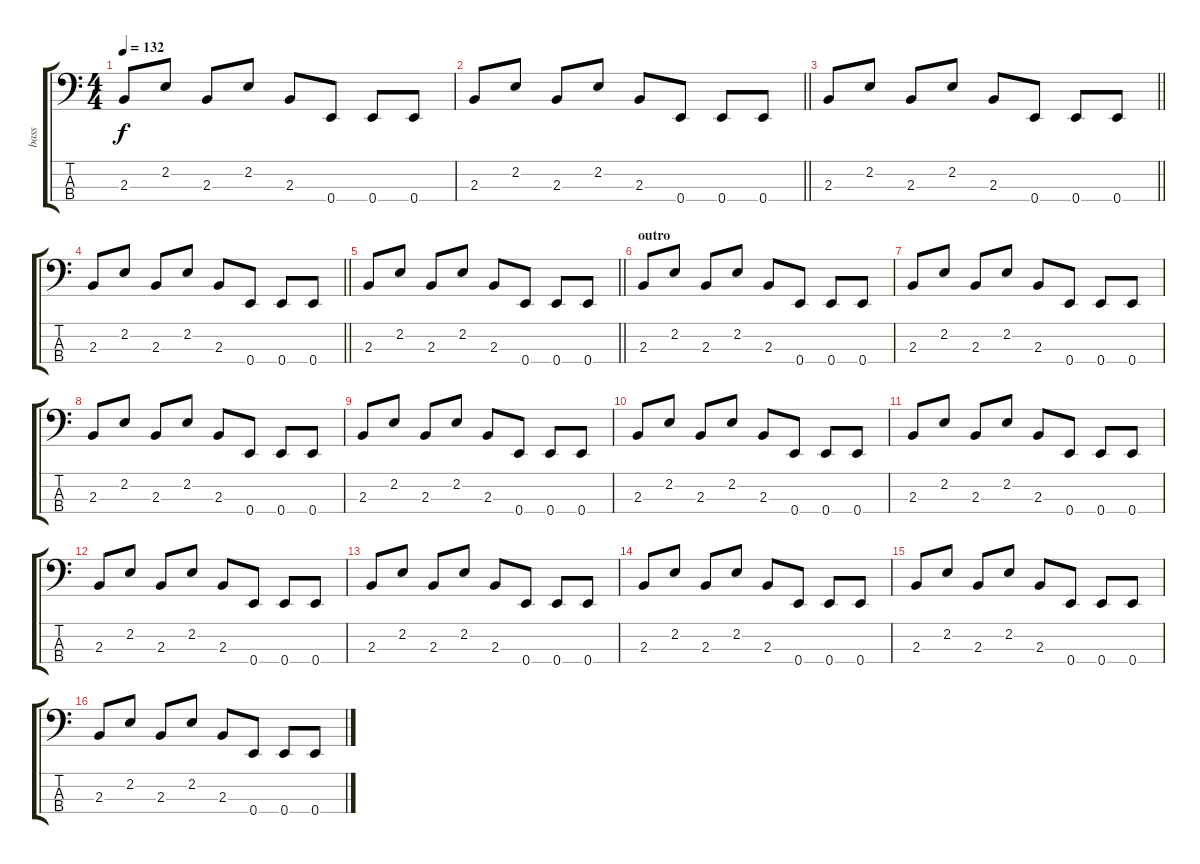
\track ("bass" "bass") {instrument electricbassfinger}
\staff {score tabs}
\tuning (G2 D2 A1 E1) {hide}
\ts (4 4)
\tempo 132
\clef f4
\ks c
2.3.8{dy f} 2.2.8 2.3.8 2.2.8 2.3.8 0.4.8 0.4.8 0.4.8 |
\barLineRight lightlight
2.3.8 2.2.8 2.3.8 2.2.8 2.3.8 0.4.8 0.4.8 0.4.8 |
\barLineRight lightlight
2.3.8 2.2.8 2.3.8 2.2.8 2.3.8 0.4.8 0.4.8 0.4.8 |
\barLineRight lightlight
2.3.8 2.2.8 2.3.8 2.2.8 2.3.8 0.4.8 0.4.8 0.4.8 |
\barLineRight lightlight
2.3.8 2.2.8 2.3.8 2.2.8 2.3.8 0.4.8 0.4.8 0.4.8 |
\section ("" "outro")
2.3.8 2.2.8 2.3.8 2.2.8 2.3.8 0.4.8 0.4.8 0.4.8 |
2.3.8 2.2.8 2.3.8 2.2.8 2.3.8 0.4.8 0.4.8 0.4.8 |
2.3.8 2.2.8 2.3.8 2.2.8 2.3.8 0.4.8 0.4.8 0.4.8 |
2.3.8 2.2.8 2.3.8 2.2.8 2.3.8 0.4.8 0.4.8 0.4.8 |
2.3.8 2.2.8 2.3.8 2.2.8 2.3.8 0.4.8 0.4.8 0.4.8 |
2.3.8 2.2.8 2.3.8 2.2.8 2.3.8 0.4.8 0.4.8 0.4.8 |
2.3.8 2.2.8 2.3.8 2.2.8 2.3.8 0.4.8 0.4.8 0.4.8 |
2.3.8 2.2.8 2.3.8 2.2.8 2.3.8 0.4.8 0.4.8 0.4.8 |
2.3.8 2.2.8 2.3.8 2.2.8 2.3.8 0.4.8 0.4.8 0.4.8 |
2.3.8 2.2.8 2.3.8 2.2.8 2.3.8 0.4.8 0.4.8 0.4.8 |
2.3.8 2.2.8 2.3.8 2.2.8 2.3.8 0.4.8 0.4.8 0.4.8
